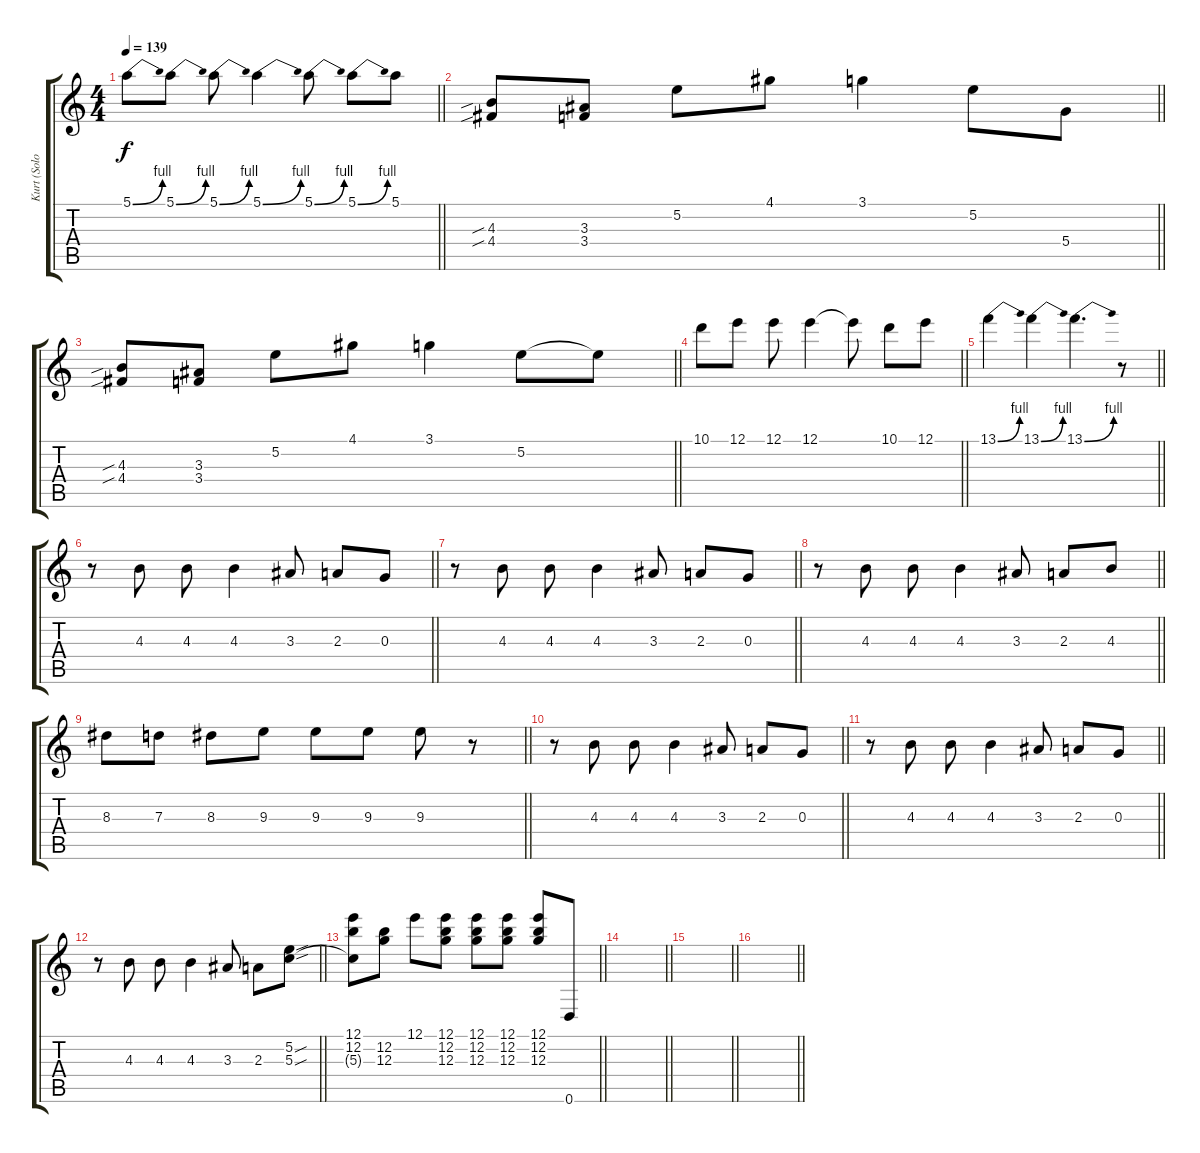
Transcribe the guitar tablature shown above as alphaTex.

\track ("Kurt (Solo)" "Kurt (Solo") {instrument distortionguitar}
\staff {score tabs}
\tuning (E4 B3 G3 D3 A2 D2) {hide}
\ts (4 4)
\tempo 139
\clef g2
\barLineRight lightlight
\ks c
5.1{be (bend 0 0 60 4)}.8{dy f} 5.1{be (bend 0 0 60 4)}.8 5.1{be (bend 0 0 60 4)}.8 5.1{be (bend 0 0 60 4)}.4 5.1{be (bend 0 0 60 4)}.8 5.1{be (bend 0 0 60 4)}.8 5.1.8 |
\barLineRight lightlight
(4.3{sib} 4.4{sib}).8 (3.3 3.4).8 5.2.8 4.1.8 3.1.4 5.2.8 5.4.8 |
\barLineRight lightlight
(4.3{sib} 4.4{sib}).8 (3.3 3.4).8 5.2.8 4.1.8 3.1.4 5.2.8 5.2{t}.8 |
\barLineRight lightlight
10.1.8 12.1.8 12.1.8 12.1.4 12.1{t}.8 10.1.8 12.1.8 |
\barLineRight lightlight
13.1{be (bend 0 0 60 4)}.4 13.1{be (bend 0 0 60 4)}.4 13.1{be (bend 0 0 60 4)}.4{d} r.8 |
\barLineRight lightlight
r.8 4.3.8 4.3.8 4.3.4 3.3.8 2.3.8 0.3.8 |
\barLineRight lightlight
r.8 4.3.8 4.3.8 4.3.4 3.3.8 2.3.8 0.3.8 |
\barLineRight lightlight
r.8 4.3.8 4.3.8 4.3.4 3.3.8 2.3.8 4.3.8 |
\barLineRight lightlight
8.3.8 7.3.8 8.3.8 9.3.8 9.3.8 9.3.8 9.3.8 r.8 |
\barLineRight lightlight
r.8 4.3.8 4.3.8 4.3.4 3.3.8 2.3.8 0.3.8 |
\barLineRight lightlight
r.8 4.3.8 4.3.8 4.3.4 3.3.8 2.3.8 0.3.8 |
\barLineRight lightlight
r.8 4.3.8 4.3.8 4.3.4 3.3.8 2.3.8 (5.2{sou} 5.3{sou}).8 |
\barLineRight lightlight
(12.1 12.2 5.3{t}).8 (12.2 12.3).8 12.1.8 (12.1 12.2 12.3).8 (12.1 12.2 12.3).8 (12.1 12.2 12.3).8 (12.1 12.2 12.3).8 0.6.8 |
\barLineRight lightlight
|
\barLineRight lightlight
|
\barLineRight lightlight
